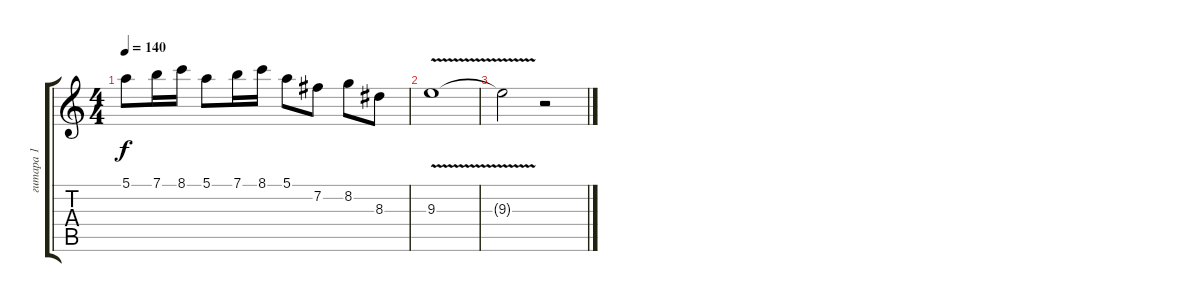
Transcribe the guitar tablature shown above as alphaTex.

\track ("гитара 1" "гитара 1") {instrument electricguitarclean bank 50}
\staff {score tabs}
\tuning (E4 B3 G3 D3 A2 E2) {hide}
\ts (4 4)
\tempo 140
\clef g2
\ks c
5.1.8{dy f} 7.1.16 8.1.16 5.1.8 7.1.16 8.1.16 5.1.8 7.2.8 8.2.8 8.3.8 |
9.3{v}.1 |
9.3{t}.2 r.2
